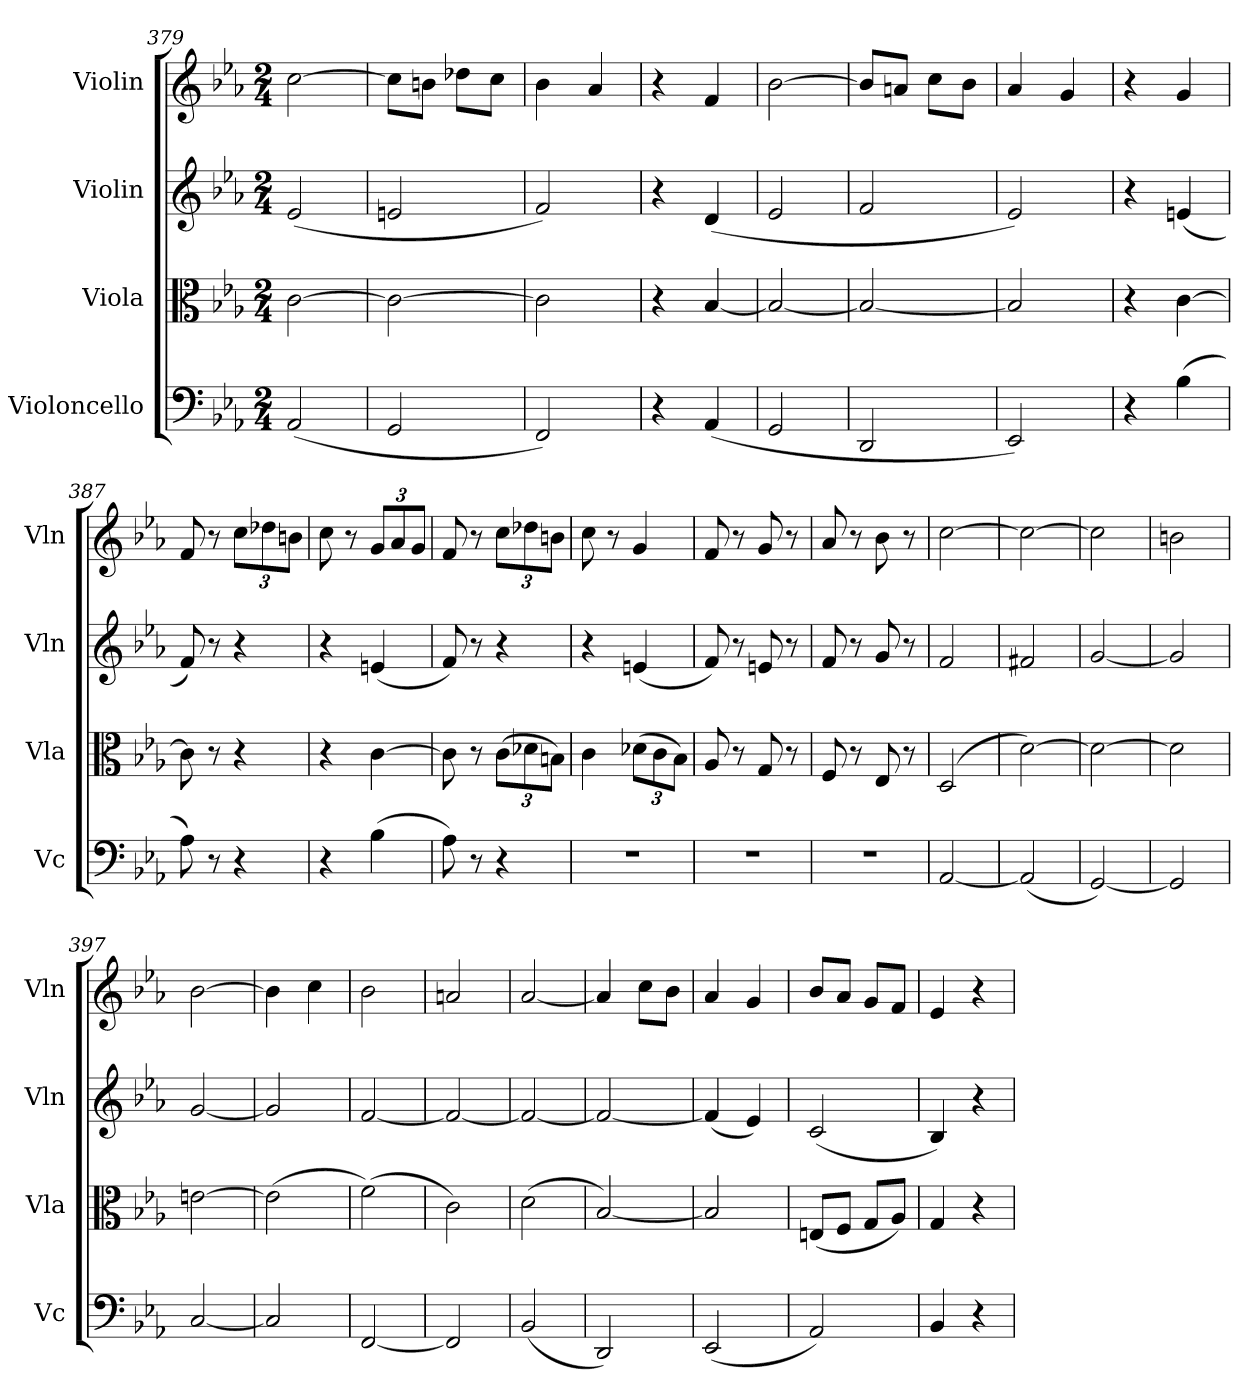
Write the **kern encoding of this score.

**kern	**kern	**kern	**kern
*part4	*part3	*part2	*part1
*staff4	*staff3	*staff2	*staff1
*I"Violoncello	*I"Viola	*I"Violin	*I"Violin
*I'Vc	*I'Vla	*I'Vln	*I'Vln
*clefF4	*clefC3	*clefG2	*clefG2
*k[b-e-a-]	*k[b-e-a-]	*k[b-e-a-]	*k[b-e-a-]
*M2/4	*M2/4	*M2/4	*M2/4
=379	=379	=379	=379
(2AA-/	[2c\	(2e-/	[2cc\
=380	=380	=380	=380
2GG/	2c\_	2en/	8cc\L]
.	.	.	8bn\J
.	.	.	8dd-X\L
.	.	.	8cc\J
=381	=381	=381	=381
2FF/)	2c\]	2f/)	4b-\
.	.	.	4a-/
=382	=382	=382	=382
4r	4r	4r	4r
(4AA-/	[4B-/	(4d/	4f/
=383	=383	=383	=383
2GG/	2B-/_	2e-/	[2b-\
=384	=384	=384	=384
2DD/	2B-/_	2f/	8b-/L]
.	.	.	8an/J
.	.	.	8cc\L
.	.	.	8b-\J
=385	=385	=385	=385
2EE-/)	2B-/]	2e-/)	4a-/
.	.	.	4g/
=386	=386	=386	=386
4r	4r	4r	4r
(4B-\	[4c\	(4en/	4g/
=387	=387	=387	=387
8A-\)	8c\]	8f/)	8f/
8r	8r	8r	8r
4r	4r	4r	12cc\L
.	.	.	12dd-X\
.	.	.	12bn\J
=388	=388	=388	=388
4r	4r	4r	8cc\
.	.	.	8r
(4B-\	[4c\	(4en/	12g/L
.	.	.	12a-/
.	.	.	12g/J
=389	=389	=389	=389
8A-\)	8c\]	8f/)	8f/
8r	8r	8r	8r
4r	(12c\L	4r	12cc\L
.	12d-X\	.	12dd-X\
.	12Bn\J)	.	12bn\J
=390	=390	=390	=390
2r	4c\	4r	8cc\
.	.	.	8r
.	(12d-X\L	(4en/	4g/
.	12c\	.	.
.	12B-\J)	.	.
=391	=391	=391	=391
2r	8A-/	8f/)	8f/
.	8r	8r	8r
.	8G/	8en/	8g/
.	8r	8r	8r
=392	=392	=392	=392
2r	8F/	8f/	8a-/
.	8r	8r	8r
.	8E-/	8g/	8b-\
.	8r	8r	8r
=393	=393	=393	=393
[2AA-/	(2D/	2f/	[2cc\
=394	=394	=394	=394
(2AA-/]	[2d\)	2f#X/	2cc\_
=395	=395	=395	=395
[2GG/)	2d\_	[2g/	2cc\]
=396	=396	=396	=396
2GG/]	2d\]	2g/]	2bn\
=397	=397	=397	=397
[2C/	[2en\	[2g/	[2b-\
=398	=398	=398	=398
2C/]	(2e\]	2g/]	4b-\]
.	.	.	4cc\
=399	=399	=399	=399
[2FF/	(2f\)	[2f/	2b-\
=400	=400	=400	=400
2FF/]	2c\)	2f/_	2an/
=401	=401	=401	=401
(2BB-/	(2d\	2f/_	[2a-/
=402	=402	=402	=402
2DD/)	[2B-/)	2f/_	4a-/]
.	.	.	8cc\L
.	.	.	8b-\J
=403	=403	=403	=403
(2EE-/	2B-/]	(4f/]	4a-/
.	.	4e-/)	4g/
=404	=404	=404	=404
2AA-/)	(8En/L	(2c/	8b-/L
.	8F/J	.	8a-/J
.	8G/L	.	8g/L
.	8A-/J)	.	8f/J
=405	=405	=405	=405
4BB-/	4G/	4B-/)	4e-/
4r	4r	4r	4r
=	=	=	=
*-	*-	*-	*-
